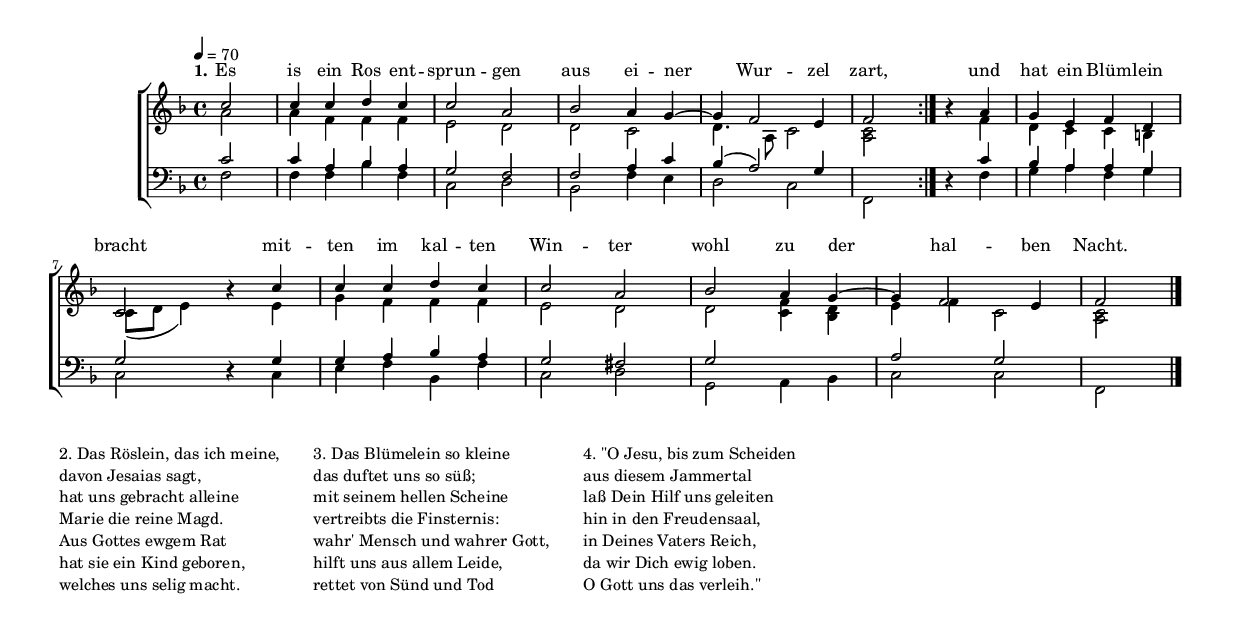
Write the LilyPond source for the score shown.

\version "2.24.3"
\include "global.ly"

\paper {
  system-system-spacing =
    #'((basic-distance . 15) 
       (minimum-distance . 10)
       (padding . 2)
       (stretchability . 60)) % defaults: 12, 8, 1, 60
}

KeyandTime = {
  \time 4/4
  %Tonart
  \key f \major
  \tempo 4 = 70
}
Melodie = \relative c'' {
  \voiceOne 
  \set Staff.midiInstrument = #"choir aahs"
  \partial 2
  \repeat volta 2 {c2 c4 c d c c2 a b a4 g~ g f2 e4 f2 }
  h4\rest a g e f d c2 h'4\rest c c c d c c2 a b a4 g~ g f2 e4 f2
  \bar "|."
}

Alt = \relative c'' {
  \partial 2
  \repeat volta 2 {a2 a4 f f f e2 d d c d4. a8 c2 <c a>}
  s4 f d c c h c8( d e4) s4 e g f f f e2 d d <c f>4 <b d> e4 f c2 <c a>
}

BassEins = \relative c { \set Staff.midiInstrument = #"choir aahs"
  \partial 2
  \repeat volta 2 {c'2 c4 a b a g2 f f a4 c b( a2) g4 s2}
  d4\rest c' b a a g g2 d4\rest g g a b a g2 fis g s2 a2 g s2
  \bar "|." 
}

BassZwei = \relative c {
  \partial 2
  \repeat volta 2 {f2 f4 f b f c2 d b f'4 e d2 c f,}
  s4 f' g a f g c,2 s4 c e f b, f' c2 d g, a4 b c2 c f,
}

ersteStrophe = \lyricmode {
  \set stanza = "1."
  Es is ein Ros ent -- sprun -- gen aus ei -- ner Wur -- zel zart,
  und hat ein Blüm -- lein bracht mit -- ten im kal -- ten Win -- ter
  wohl zu der hal -- ben Nacht.
}

ersteStropheWiederholung = \lyricmode {
  als uns die Al -- ten sungen: von Jes -- se kam die Art
}

zweiteStrophe = "2. Das Röslein, das ich meine,

davon Jesaias sagt,

hat uns gebracht alleine

Marie die reine Magd.

Aus Gottes ewgem Rat

hat sie ein Kind geboren,

welches uns selig macht."

dritteStrophe = "3. Das Blümelein so kleine

das duftet uns so süß;

mit seinem hellen Scheine

vertreibts die Finsternis:

wahr' Mensch und wahrer Gott,

hilft uns aus allem Leide,

rettet von Sünd und Tod"

vierteStrophe = "4. \"O Jesu, bis zum Scheiden

aus diesem Jammertal

laß Dein Hilf uns geleiten

hin in den Freudensaal,

in Deines Vaters Reich,

da wir Dich ewig loben.

O Gott uns das verleih.\""

\bookpart {
  \score {

    \new ChoirStaff <<
      \new Staff = "firstStaff"
      <<
        \new Voice = "Melodie" {
          \KeyandTime
          \Melodie
        }
        \new Lyrics \with { alignAboveContext = "firstStaff" } {
          \lyricsto "Melodie" { \ersteStrophe }
          \lyricsto "Melodie" { \ersteStropheWiederholung }
        }
        \new Voice = "Alt" {
          \voiceTwo
          \Alt
        }
      >>
      \new Staff = "secondStaff"
      <<
        \clef "bass"
        \new Voice = "BassEins" {
          \KeyandTime
          \voiceThree
          \BassEins
        }
        \new Voice = "BassZwei" {
          \voiceFour
          \BassZwei
        }
      >>
    >>
    \layout{}
    \midi {}
  }
  \markup { 
    \vspace #2
    \column{    
    \wordwrap-string \zweiteStrophe
    }
    \hspace #4
    \column{    
    \wordwrap-string \dritteStrophe
    }
    \hspace #4
    \column{    
    \wordwrap-string \vierteStrophe
    }
  }

}  